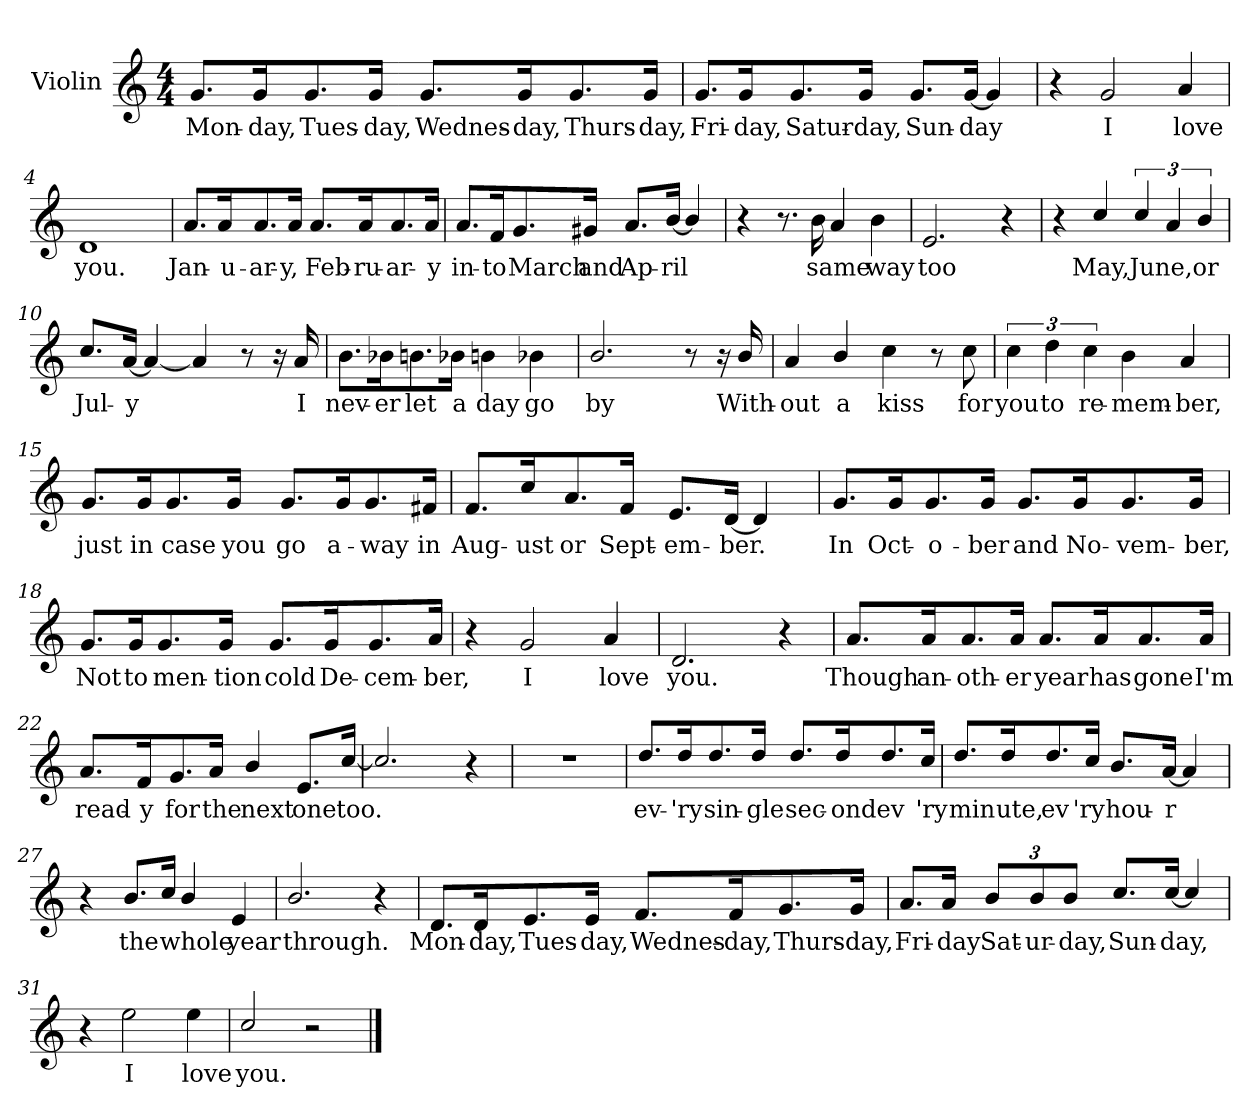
**kern	**text
*part1	*part1
*staff1	*staff1
*I"Violin	*
*I'Vln	*
*clefG2	*
*k[]	*
*C:	*
*M4/4	*
=1	=1
8.g/L	Mon-
16g/K	-day,
8.g/	Tues-
16g/Jk	-day,
8.g/L	Wednes-
16g/K	-day,
8.g/	Thurs-
16g/Jk	-day,
=2	=2
8.g/L	Fri-
16g/K	-day,
8.g/	Satur-
16g/Jk	-day,
8.g/L	Sun-
[16g/Jk	-day
4g/]	.
=3	=3
4r	.
2g/	I
4a/	love
=4	=4
1d	you.
!!LO:LB:g=z
=5	=5
8.a/L	Jan-
16a/K	-u-
8.a/	-ar-
16a/Jk	-y,
8.a/L	Feb-
16a/K	-ru-
8.a/	-ar-
16a/Jk	-y
=6	=6
8.a/L	in-
16f/K	-to
8.g/	March
16g#X/Jk	and
8.a/L	Ap-
[16b/Jk	-ril
4b/]	.
=7	=7
4r	.
8.r	.
16b\	same
4a/	.
4b\	way
=8	=8
2.e/	too
4r	.
!!LO:LB:g=z
=9	=9
4r	.
4cc/	May,
6cc/	June,
6a/	.
6b/	or
=10	=10
8.cc/L	Jul-
[16a/Jk	-y
4a/_	.
4a/]	.
8r	.
16r	.
16a/	I
=11	=11
8.b\L	nev-
16b-X\K	-er
8.bn\	let
16b-X\Jk	a
4bn\	day
4b-X\	go
=12	=12
2.b/	by
8r	.
16r	.
16b/	With-
!!LO:LB:g=z
=13	=13
4a/	-out
4b/	a
4cc\	kiss
8r	.
8cc\	for
=14	=14
6cc\	you
6dd\	to
6cc\	re-
4b\	-mem-
4a/	-ber,
=15	=15
8.g/L	just
16g/K	in
8.g/	case
16g/Jk	you
8.g/L	go
16g/K	a-
8.g/	-way
16f#X/Jk	in
=16	=16
8.f/L	Aug-
16cc/K	-ust
8.a/	or
16f/Jk	Sept-
8.e/L	-em-
[16d/Jk	-ber.
4d/]	.
!!LO:LB:g=z
=17	=17
8.g/L	In
16g/K	Oct-
8.g/	-o-
16g/Jk	-ber
8.g/L	and
16g/K	No-
8.g/	-vem-
16g/Jk	-ber,
=18	=18
8.g/L	Not
16g/K	to
8.g/	men-
16g/Jk	-tion
8.g/L	cold
16g/K	De-
8.g/	-cem-
16a/Jk	-ber,
=19	=19
4r	.
2g/	I
4a/	love
=20	=20
2.d/	you.
4r	.
!!LO:LB:g=z
=21	=21
8.a/L	Though
16a/K	an-
8.a/	-oth-
16a/Jk	-er
8.a/L	year
16a/K	has
8.a/	gone
16a/Jk	I'm
=22	=22
8.a/L	read-
16f/K	-y
8.g/	for
16a/Jk	the
4b/	next
8.e/L	one
[16cc/Jk	too.
=23	=23
2.cc/]	.
4r	.
=24	=24
1r	.
!!LO:LB:g=z
=25	=25
8.dd/L	ev-
16dd/K	-'ry
8.dd/	sin-
16dd/Jk	-gle
8.dd/L	sec-
16dd/K	-ond
8.dd/	ev
16cc/Jk	'ry
=26	=26
8.dd/L	min
16dd/K	ute,
8.dd/	ev
16cc/Jk	'ry
8.b/L	hou-
[16a/Jk	-r
4a/]	.
=27	=27
4r	.
8.b/L	the
16cc/Jk	.
4b/	whole
4e/	year
=28	=28
2.b/	through.
4r	.
!!LO:LB:g=z
=29	=29
8.d/L	Mon-
16d/K	-day,
8.e/	Tues-
16e/Jk	-day,
8.f/L	Wednes-
16f/K	-day,
8.g/	Thurs-
16g/Jk	-day,
=30	=30
8.a/L	Fri-
16a/Jk	-day
*Xbrackettup	*
12b/L	Sat-
12b/	-ur-
12b/J	-day,
8.cc/L	Sun-
[16cc/Jk	-day,
4cc/]	.
=31	=31
4r	.
2ee\	I
4ee\	love
=32	=32
2cc/	you.
2r	.
==	==
*-	*-
